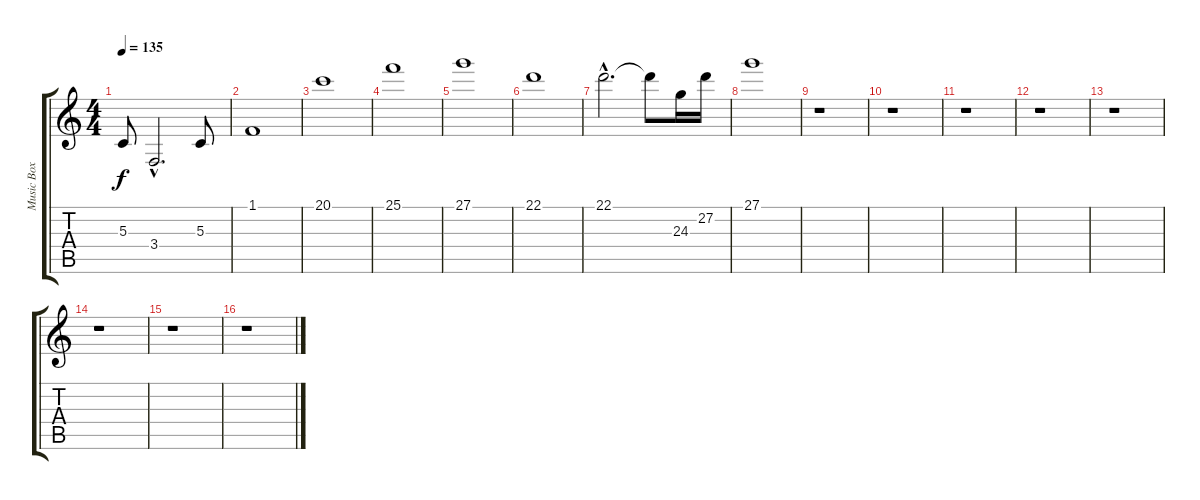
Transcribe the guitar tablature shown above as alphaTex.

\track ("Music Box" "Music Box") {instrument musicbox}
\staff {score tabs}
\tuning (E4 B3 G3 D3 A2 E2) {hide}
\ts (4 4)
\tempo 135
\clef g2
\ks c
5.3.8{dy f} 3.4{hac}.2{d} 5.3.8 |
1.1.1 |
20.1.1 |
25.1.1 |
27.1.1 |
22.1.1 |
22.1{hac}.2{d} 22.1{t}.8 24.3.16 27.2.16 |
27.1.1 |
r.1 |
r.1 |
r.1 |
r.1 |
r.1 |
r.1 |
r.1 |
r.1
